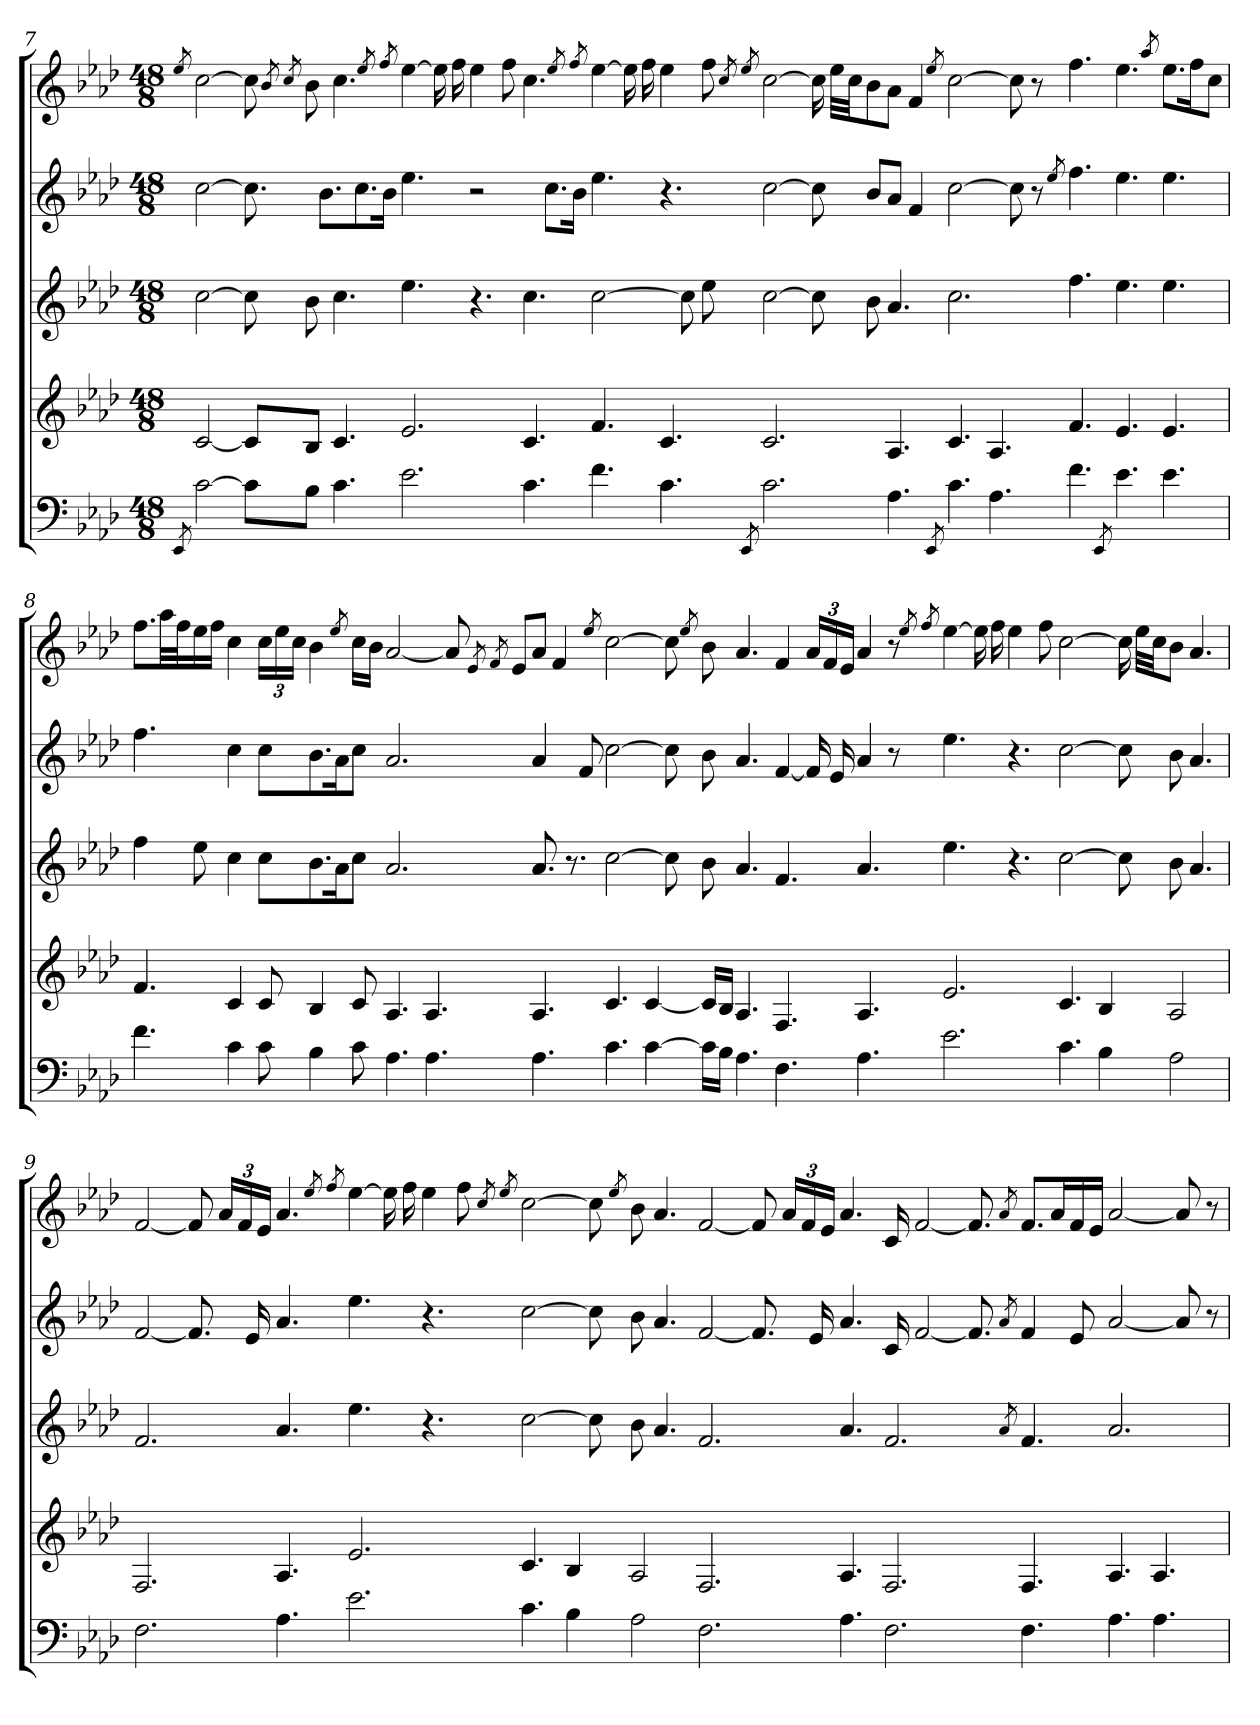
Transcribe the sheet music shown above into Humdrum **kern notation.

**kern	**kern	**kern	**kern	**kern
*part5	*part4	*part3	*part2	*part1
*staff5	*staff4	*staff3	*staff2	*staff1
*clefF4	*clefG2	*clefG2	*clefG2	*clefG2
*k[b-e-a-d-]	*k[b-e-a-d-]	*k[b-e-a-d-]	*k[b-e-a-d-]	*k[b-e-a-d-]
*M48/8	*M48/8	*M48/8	*M48/8	*M48/8
=7	=7	=7	=7	=7
8qEE-	.	.	.	8qee-
[2c	[2c	[2cc	[2cc	[2cc
8c\L]	8c/L]	8cc]	8.cc]	8cc]
.	.	.	.	8qb-
.	.	.	.	8qcc
8B-\J	8B-/J	8b-	.	8b-
.	.	.	8.b-\L	.
4.c	4.c	4.cc	.	4.cc
.	.	.	8.cc\	.
.	.	.	16b-\Jk	.
.	.	.	.	8qee-
.	.	.	.	8qff
2.e-	2.e-	4.ee-	4.ee-	[4ee-
.	.	.	.	16ee-]
.	.	.	.	16ff
.	.	4.r	2r	4ee-
.	.	.	.	8ff
4.c	4.c	4.cc	.	4.cc
.	.	.	8.cc\L	.
.	.	.	16b-\Jk	.
.	.	.	.	8qee-
.	.	.	.	8qff
4.f	4.f	[2cc	4.ee-	[4ee-
.	.	.	.	16ee-]
.	.	.	.	16ff
4.c	4.c	.	4.r	4ee-
.	.	8cc]	.	.
.	.	8ee-	.	8ff
.	.	.	.	8qcc
8qEE-	.	.	.	8qee-
2.c	2.c	[2cc	[2cc	[2cc
.	.	8cc]	8cc]	16cc]
.	.	.	.	32ee-\LLL
.	.	.	.	32cc\JJ
.	.	8b-	8b-/L	8b-\
4.A-	4.A-	4.a-	8a-/J	8a-\J
.	.	.	4f	4f
8qEE-	.	.	.	8qee-
4.c	4.c	2.cc	[2cc	[2cc
4.A-	4.A-	.	.	.
.	.	.	8cc]	8cc]
.	.	.	8r	8r
.	.	.	8qee-	.
4.f	4.f	4.ff	4.ff	4.ff
8qEE-	.	.	.	.
4.e-	4.e-	4.ee-	4.ee-	4.ee-
.	.	.	.	8qaa-
4.e-	4.e-	4.ee-	4.ee-	8.ee-\L
.	.	.	.	16ff\K
.	.	.	.	8cc\J
=8	=8	=8	=8	=8
4.f	4.f	4ff	4.ff	8.ff\L
.	.	.	.	32aa-\LL
.	.	.	.	32ff\J
.	.	8ee-	.	16ee-\
.	.	.	.	16ff\JJ
4c	4c	4cc	4cc	4cc
8c	8c	8cc\L	8cc\L	24cc\LL
.	.	.	.	24ee-\
.	.	.	.	24cc\JJ
4B-	4B-	8.b-\	8.b-\	4b-
.	.	16a-\K	16a-\K	.
.	.	.	.	8qee-
8c	8c	8cc\J	8cc\J	16cc\LL
.	.	.	.	16b-\JJ
4.A-	4.A-	2.a-	2.a-	[2a-
4.A-	4.A-	.	.	.
.	.	.	.	8a-]
.	.	.	.	8qe-
.	.	.	.	8qf
.	.	.	.	8e-/L
4.A-	4.A-	8.a-	4a-	8a-/J
.	.	.	.	4f
.	.	8.r	.	.
.	.	.	8f	.
.	.	.	.	8qee-
4.c	4.c	[2cc	[2cc	[2cc
[4c	[4c	.	.	.
.	.	8cc]	8cc]	8cc]
.	.	.	.	8qee-
16c\LL]	16c/LL]	8b-	8b-	8b-
16B-\JJ	16B-/JJ	.	.	.
4.A-	4.A-	4.a-	4.a-	4.a-
4.F	4.F	4.f	[4f	4f
.	.	.	16f]	24a-/LL
.	.	.	.	24f/
.	.	.	16e-	.
.	.	.	.	24e-/JJ
4.A-	4.A-	4.a-	4a-	4a-
.	.	.	8r	8r
.	.	.	.	8qee-
.	.	.	.	8qff
2.e-	2.e-	4.ee-	4.ee-	[4ee-
.	.	.	.	16ee-]
.	.	.	.	16ff
.	.	4.r	4.r	4ee-
.	.	.	.	8ff
4.c	4.c	[2cc	[2cc	[2cc
4B-	4B-	.	.	.
.	.	8cc]	8cc]	16cc]
.	.	.	.	32ee-\LLL
.	.	.	.	32cc\JJ
2A-	2A-	8b-	8b-	8b-\J
.	.	4.a-	4.a-	4.a-
=9	=9	=9	=9	=9
2.F	2.F	2.f	[2f	[2f
.	.	.	8.f]	8f]
.	.	.	.	24a-/LL
.	.	.	.	24f/
.	.	.	16e-	.
.	.	.	.	24e-/JJ
4.A-	4.A-	4.a-	4.a-	4.a-
.	.	.	.	8qee-
.	.	.	.	8qff
2.e-	2.e-	4.ee-	4.ee-	[4ee-
.	.	.	.	16ee-]
.	.	.	.	16ff
.	.	4.r	4.r	4ee-
.	.	.	.	8ff
.	.	.	.	8qcc
.	.	.	.	8qee-
4.c	4.c	[2cc	[2cc	[2cc
4B-	4B-	.	.	.
.	.	8cc]	8cc]	8cc]
.	.	.	.	8qee-
2A-	2A-	8b-	8b-	8b-
.	.	4.a-	4.a-	4.a-
2.F	2.F	2.f	[2f	[2f
.	.	.	8.f]	8f]
.	.	.	.	24a-/LL
.	.	.	.	24f/
.	.	.	16e-	.
.	.	.	.	24e-/JJ
4.A-	4.A-	4.a-	4.a-	4.a-
2.F	2.F	2.f	16c	16c
.	.	.	[2f	[2f
.	.	.	8.f]	8.f]
.	.	8qa-	8qa-	8qa-
4.F	4.F	4.f	4f	8.f/L
.	.	.	.	16a-/L
.	.	.	8e-	16f/
.	.	.	.	16e-/JJ
4.A-	4.A-	2.a-	[2a-	[2a-
4.A-	4.A-	.	.	.
.	.	.	8a-]	8a-]
.	.	.	8r	8r
=	=	=	=	=
*-	*-	*-	*-	*-
